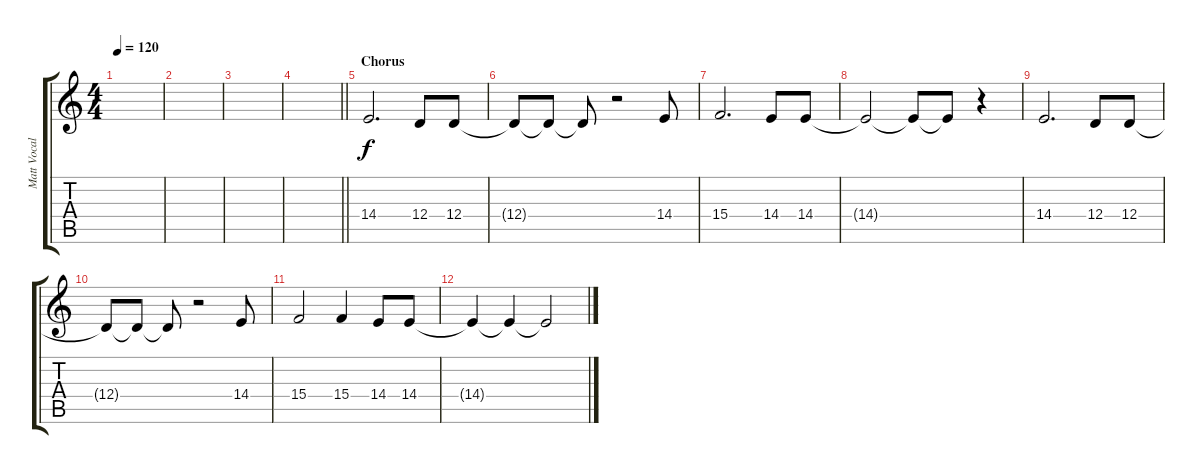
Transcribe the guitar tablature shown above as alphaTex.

\track ("Matt Vocal" "Matt Vocal") {instrument fx4atmosphere}
\staff {score tabs}
\tuning (E4 B3 G3 D3 A2 E2) {hide}
\ts (4 4)
\tempo 120
\clef g2
\ks c
|
|
|
\barLineRight lightlight
|
\section ("" "Chorus")
14.4.2{d dy f} 12.4.8 12.4.8 |
12.4{t}.8 12.4{t}.8 12.4{t}.8 r.2 14.4.8 |
15.4.2{d} 14.4.8 14.4.8 |
14.4{t}.2 14.4{t}.8 14.4{t}.8 r.4 |
14.4.2{d} 12.4.8 12.4.8 |
12.4{t}.8 12.4{t}.8 12.4{t}.8 r.2 14.4.8 |
15.4.2 15.4.4 14.4.8 14.4.8 |
14.4{t}.4 14.4{t}.4 14.4{t}.2
